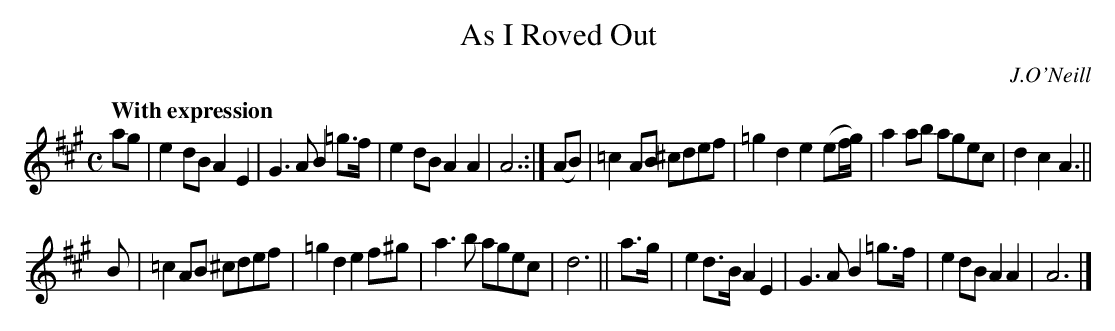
X:1
T: As I Roved Out
O: J.O'Neill
Q: "With expression"
M: C
L: 1/8
K: A
ag \
| e2dB A2E2 | G3A B2=g>f | e2dB A2A2 | A6 :| (AB) \
| =c2AB ^cdef | =g2d2 e2(ef/g/) | a2ab agec | d2c2 A3 ||
B \
| =c2AB ^cdef | =g2d2 e2f^g | a3b agec | d6 || a>g \
| e2d>B A2E2 | G3A B2=g>f | e2dB A2A2 | A6 |]
